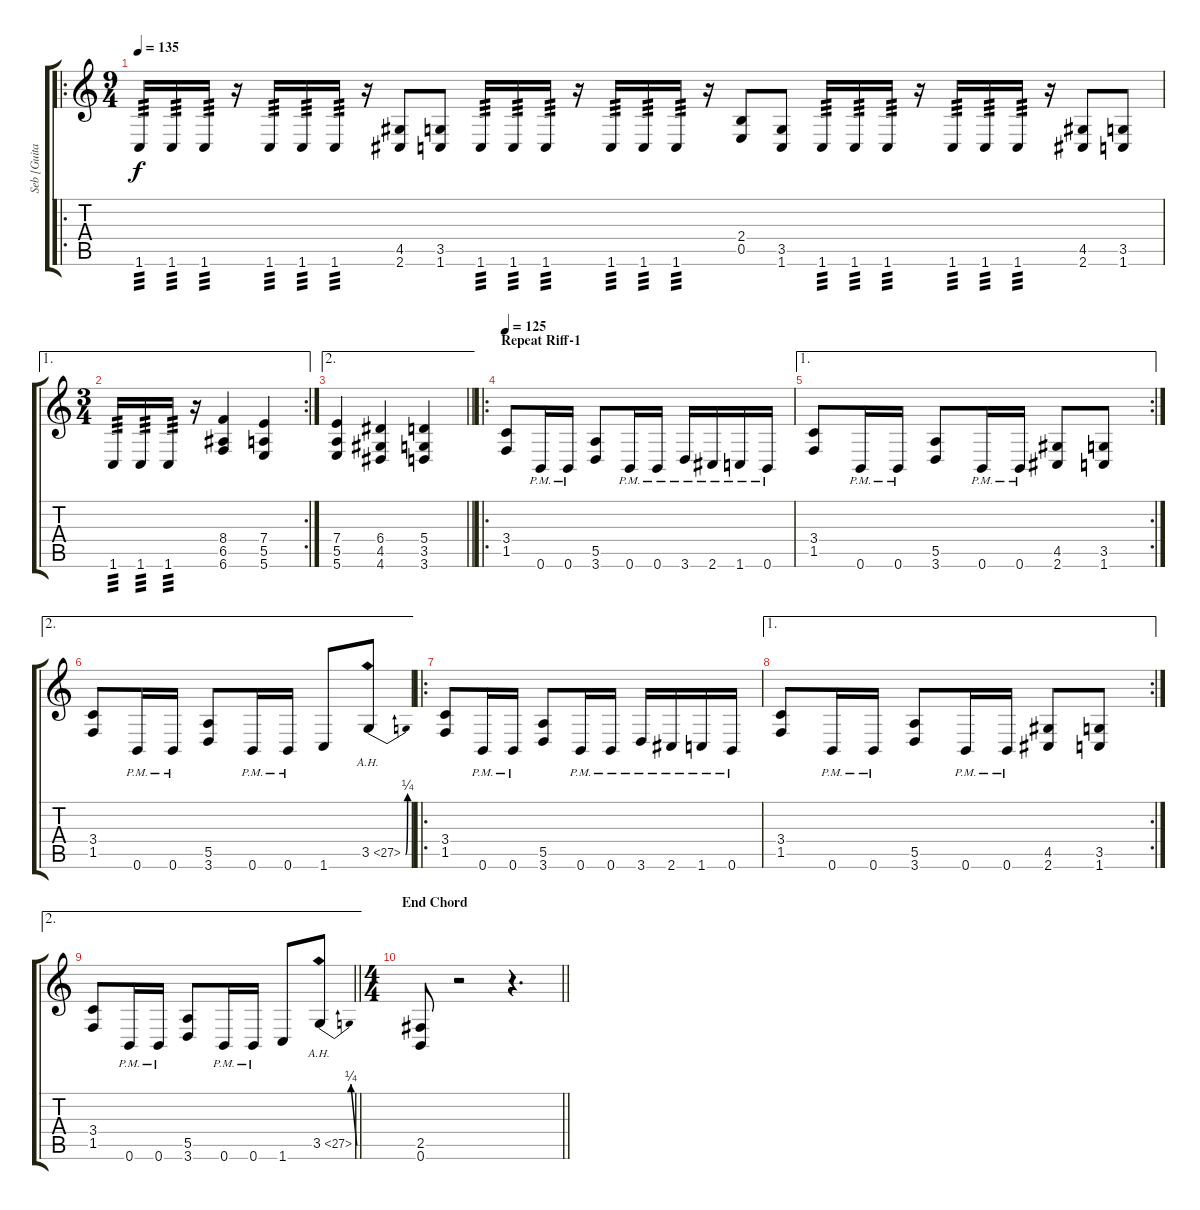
\track ("Seb [Guitar Left]" "Seb [Guita") {instrument distortionguitar}
\staff {score tabs}
\tuning (B3 Gb3 D3 A2 E2 B1) {hide}
\ro
\ts (9 4)
\tempo 135
\clef g2
\ks c
1.6.16{tp 3 dy f} 1.6.16{tp 3} 1.6.16{tp 3} r.16 1.6.16{tp 3} 1.6.16{tp 3} 1.6.16{tp 3} r.16 (4.5 2.6).8 (3.5 1.6).8 1.6.16{tp 3} 1.6.16{tp 3} 1.6.16{tp 3} r.16 1.6.16{tp 3} 1.6.16{tp 3} 1.6.16{tp 3} r.16 (2.4 0.5).8 (3.5 1.6).8 1.6.16{tp 3} 1.6.16{tp 3} 1.6.16{tp 3} r.16 1.6.16{tp 3} 1.6.16{tp 3} 1.6.16{tp 3} r.16 (4.5 2.6).8 (3.5 1.6).8 |
\ae 1
\rc 2
\ts (3 4)
1.6.16{tp 3} 1.6.16{tp 3} 1.6.16{tp 3} r.16 (8.4 6.5 6.6).4 (7.4 5.5 5.6).4 |
\ae 2
\barLineRight lightlight
(7.4 5.5 5.6).4 (6.4 4.5 4.6).4 (5.4 3.5 3.6).4 |
\ro
\section ("" "Repeat Riff-1")
\tempo 125
(3.4 1.5).8 0.6{pm}.16 0.6{pm}.16 (5.5 3.6).8 0.6{pm}.16 0.6{pm}.16 3.6{pm}.16 2.6{pm}.16 1.6{pm}.16 0.6{pm}.16 |
\ae 1
\rc 2
(3.4 1.5).8 0.6{pm}.16 0.6{pm}.16 (5.5 3.6).8 0.6{pm}.16 0.6{pm}.16 (4.5 2.6).8 (3.5 1.6).8 |
\ae 2
(3.4 1.5).8 0.6{pm}.16 0.6{pm}.16 (5.5 3.6).8 0.6{pm}.16 0.6{pm}.16 1.6.8 3.5{be (bend 0 0 60 1) ah 24}.8 |
\ro
(3.4 1.5).8 0.6{pm}.16 0.6{pm}.16 (5.5 3.6).8 0.6{pm}.16 0.6{pm}.16 3.6{pm}.16 2.6{pm}.16 1.6{pm}.16 0.6{pm}.16 |
\ae 1
\rc 2
(3.4 1.5).8 0.6{pm}.16 0.6{pm}.16 (5.5 3.6).8 0.6{pm}.16 0.6{pm}.16 (4.5 2.6).8 (3.5 1.6).8 |
\ae 2
\barLineRight lightlight
(3.4 1.5).8 0.6{pm}.16 0.6{pm}.16 (5.5 3.6).8 0.6{pm}.16 0.6{pm}.16 1.6.8 3.5{be (bend 0 0 60 1) ah 24}.8 |
\ts (4 4)
\section ("" "End Chord")
\barLineRight lightlight
(2.5 0.6).8 r.2 r.4{d}
